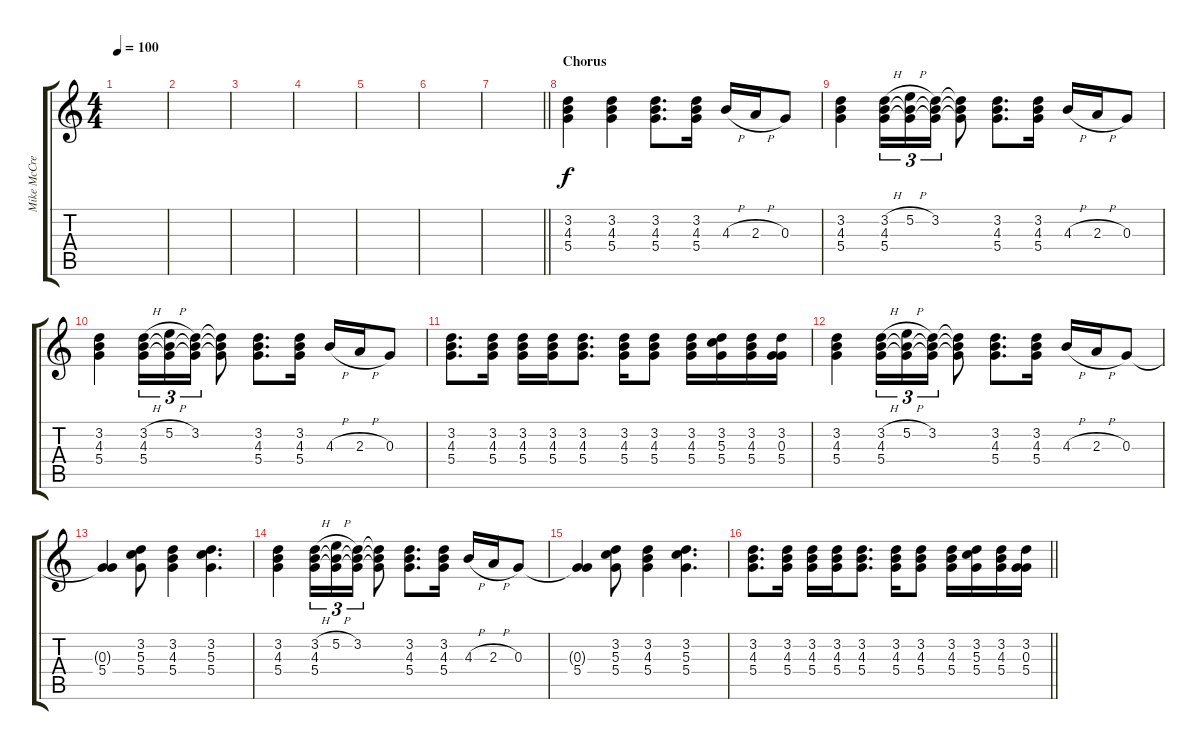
\track ("Mike McCready" "Mike McCre") {instrument electricguitarclean}
\staff {score tabs}
\tuning (E4 B3 G3 D3 A2 E2) {hide}
\ts (4 4)
\tempo 100
\clef g2
\ks c
|
|
|
|
|
|
\barLineRight lightlight
|
\section ("" "Chorus")
(3.2 4.3 5.4).4{volume 9} (3.2 4.3 5.4).4 (3.2 4.3 5.4).8{d} (3.2 4.3 5.4).16 4.3{h}.16 2.3{h}.16 0.3.8 |
(3.2 4.3 5.4).4 (3.2{h} 4.3 5.4).16{tu (3 2)} (5.2{h} 4.3{t} 5.4{t}).16{tu (3 2)} (3.2 4.3{t} 5.4{t}).16{tu (3 2)} (3.2{t} 4.3{t} 5.4{t}).8 (3.2 4.3 5.4).8{d} (3.2 4.3 5.4).16 4.3{h}.16 2.3{h}.16 0.3.8 |
(3.2 4.3 5.4).4 (3.2{h} 4.3 5.4).16{tu (3 2)} (5.2{h} 4.3{t} 5.4{t}).16{tu (3 2)} (3.2 4.3{t} 5.4{t}).16{tu (3 2)} (3.2{t} 4.3{t} 5.4{t}).8 (3.2 4.3 5.4).8{d} (3.2 4.3 5.4).16 4.3{h}.16 2.3{h}.16 0.3.8 |
(3.2 4.3 5.4).8{d} (3.2 4.3 5.4).16 (3.2 4.3 5.4).16 (3.2 4.3 5.4).16 (3.2 4.3 5.4).8{d} (3.2 4.3 5.4).16 (3.2 4.3 5.4).8 (3.2 4.3 5.4).16 (3.2 5.3 5.4).16 (3.2 4.3 5.4).16 (3.2 0.3 5.4).16 |
(3.2 4.3 5.4).4 (3.2{h} 4.3 5.4).16{tu (3 2)} (5.2{h} 4.3{t} 5.4{t}).16{tu (3 2)} (3.2 4.3{t} 5.4{t}).16{tu (3 2)} (3.2{t} 4.3{t} 5.4{t}).8 (3.2 4.3 5.4).8{d} (3.2 4.3 5.4).16 4.3{h}.16 2.3{h}.16 0.3.8 |
(0.3{t} 5.4).4 (3.2 5.3 5.4).8 (3.2 4.3 5.4).4 (3.2 5.3 5.4).4{d} |
(3.2 4.3 5.4).4 (3.2{h} 4.3 5.4).16{tu (3 2)} (5.2{h} 4.3{t} 5.4{t}).16{tu (3 2)} (3.2 4.3{t} 5.4{t}).16{tu (3 2)} (3.2{t} 4.3{t} 5.4{t}).8 (3.2 4.3 5.4).8{d} (3.2 4.3 5.4).16 4.3{h}.16 2.3{h}.16 0.3.8 |
(0.3{t} 5.4).4 (3.2 5.3 5.4).8 (3.2 4.3 5.4).4 (3.2 5.3 5.4).4{d} |
\barLineRight lightlight
(3.2 4.3 5.4).8{d} (3.2 4.3 5.4).16 (3.2 4.3 5.4).16 (3.2 4.3 5.4).16 (3.2 4.3 5.4).8{d} (3.2 4.3 5.4).16 (3.2 4.3 5.4).8 (3.2 4.3 5.4).16 (3.2 5.3 5.4).16 (3.2 4.3 5.4).16 (3.2 0.3 5.4).16
